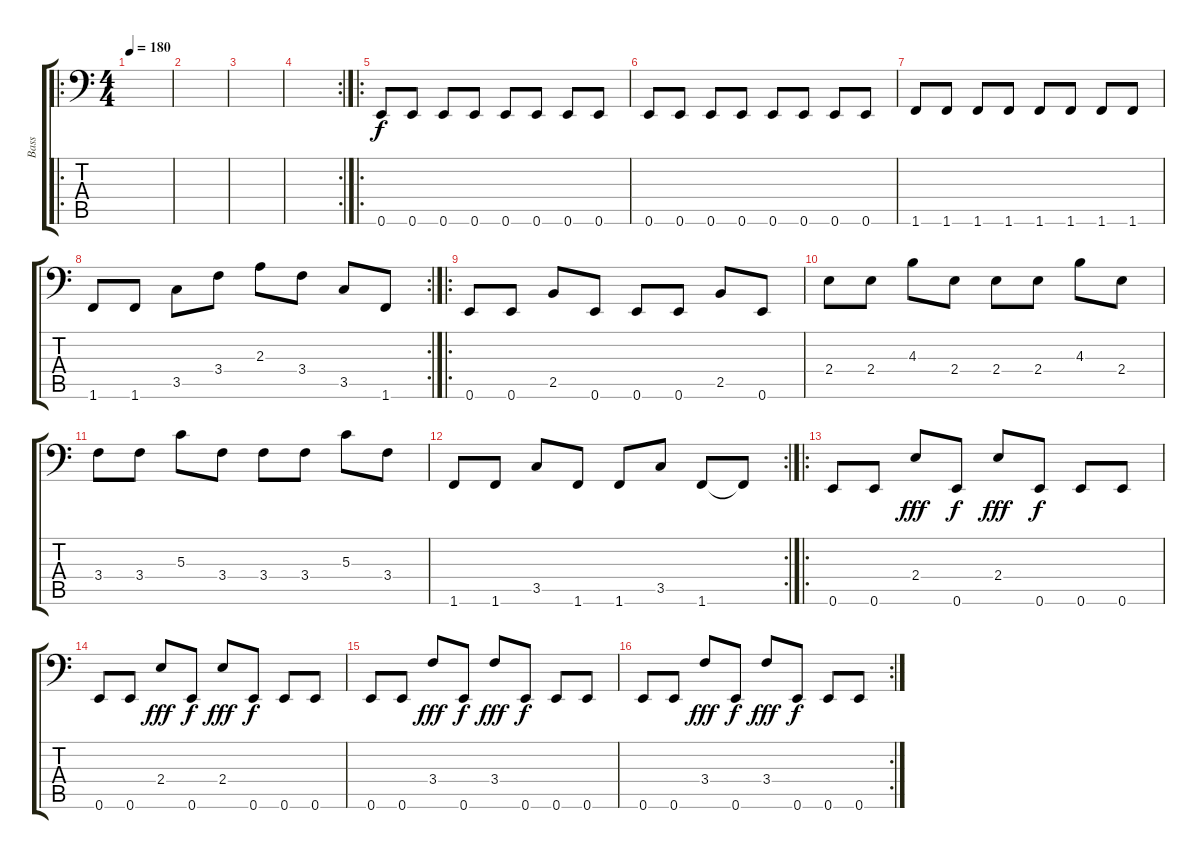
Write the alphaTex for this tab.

\track ("Bass" "Bass") {instrument synthbass2}
\staff {score tabs}
\tuning (E3 B2 G2 D2 A1 E1) {hide}
\ro
\ts (4 4)
\tempo 180
\clef f4
\ks c
|
|
|
\rc 2
|
\ro
0.6.8 0.6.8 0.6.8 0.6.8 0.6.8 0.6.8 0.6.8 0.6.8 |
0.6.8 0.6.8 0.6.8 0.6.8 0.6.8 0.6.8 0.6.8 0.6.8 |
1.6.8 1.6.8 1.6.8 1.6.8 1.6.8 1.6.8 1.6.8 1.6.8 |
\rc 2
1.6.8 1.6.8 3.5.8 3.4.8 2.3.8 3.4.8 3.5.8 1.6.8 |
\ro
0.6.8 0.6.8 2.5.8 0.6.8 0.6.8 0.6.8 2.5.8 0.6.8 |
2.4.8 2.4.8 4.3.8 2.4.8 2.4.8 2.4.8 4.3.8 2.4.8 |
3.4.8 3.4.8 5.3.8 3.4.8 3.4.8 3.4.8 5.3.8 3.4.8 |
\rc 2
1.6.8 1.6.8 3.5.8 1.6.8 1.6.8 3.5.8 1.6.8 1.6{t}.8 |
\ro
0.6.8 0.6.8 2.4.8{dy fff} 0.6.8{dy f} 2.4.8{dy fff} 0.6.8{dy f} 0.6.8 0.6.8 |
0.6.8 0.6.8 2.4.8{dy fff} 0.6.8{dy f} 2.4.8{dy fff} 0.6.8{dy f} 0.6.8 0.6.8 |
0.6.8 0.6.8 3.4.8{dy fff} 0.6.8{dy f} 3.4.8{dy fff} 0.6.8{dy f} 0.6.8 0.6.8 |
\rc 2
0.6.8 0.6.8 3.4.8{dy fff} 0.6.8{dy f} 3.4.8{dy fff} 0.6.8{dy f} 0.6.8 0.6.8
